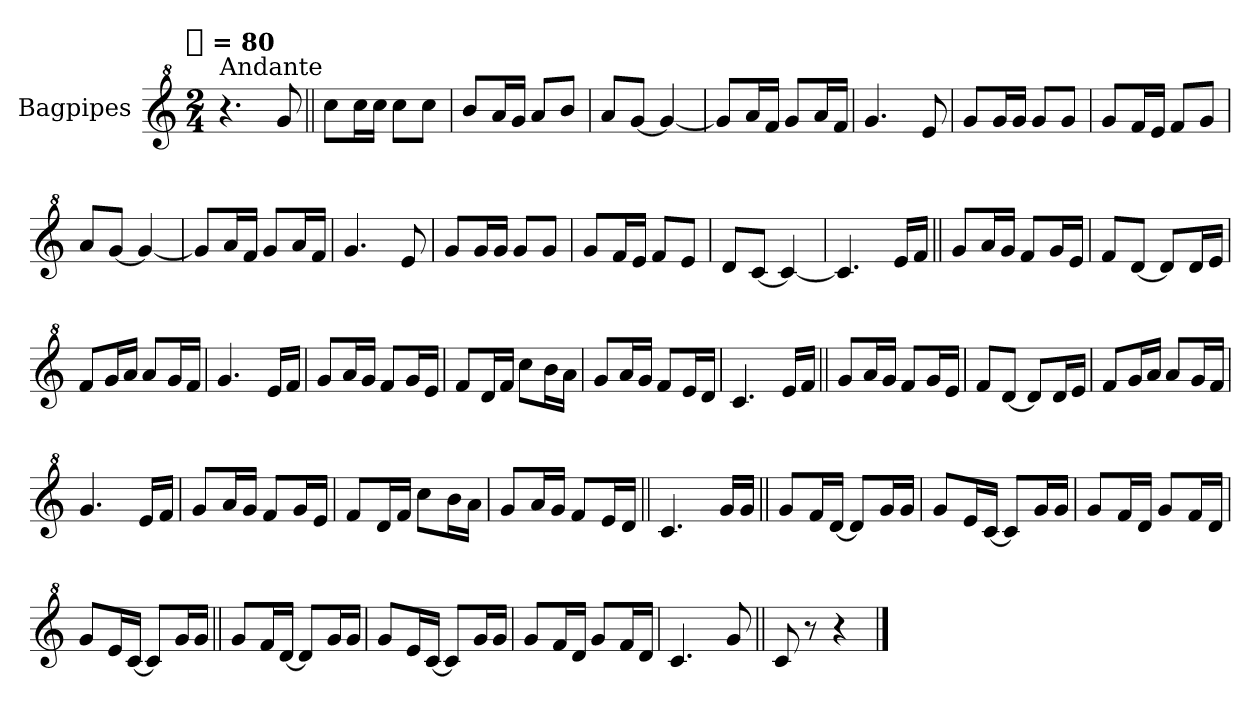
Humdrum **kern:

**kern
*part1
*staff1
*I"Bagpipes
*I'Bag
*clefG^2
*k[]
!!LO:TX:omd:t=[quarter] = 80
*M2/4
*MM80
=1
!LO:TX:a:t=Andante
4.r
8gg
=||
8cccL
16cccL
16cccJJ
8cccL
8cccJ
=
8bbL
16aaL
16ggJJ
8aaL
8bbJ
=
8aaL
[8ggJ
4gg_
=
8ggL]
16aaL
16ffJJ
8ggL
16aaL
16ffJJ
=
4.gg
8ee
=
8ggL
16ggL
16ggJJ
8ggL
8ggJ
=
8ggL
16ffL
16eeJJ
8ffL
8ggJ
=
8aaL
[8ggJ
4gg_
=
8ggL]
16aaL
16ffJJ
8ggL
16aaL
16ffJJ
=
4.gg
8ee
=
8ggL
16ggL
16ggJJ
8ggL
8ggJ
=
8ggL
16ffL
16eeJJ
8ffL
8eeJ
=
8ddL
[8ccJ
4cc_
=
4.cc]
16eeLL
16ffJJ
=||
8ggL
16aaL
16ggJJ
8ffL
16ggL
16eeJJ
=
8ffL
[8ddJ
8ddL]
16ddL
16eeJJ
=
8ffL
16ggL
16aaJJ
8aaL
16ggL
16ffJJ
=
4.gg
16eeLL
16ffJJ
=
8ggL
16aaL
16ggJJ
8ffL
16ggL
16eeJJ
=
8ffL
16ddL
16ffJJ
8cccL
16bbL
16aaJJ
=
8ggL
16aaL
16ggJJ
8ffL
16eeL
16ddJJ
=
4.cc
16eeLL
16ffJJ
=||
8ggL
16aaL
16ggJJ
8ffL
16ggL
16eeJJ
=
8ffL
[8ddJ
8ddL]
16ddL
16eeJJ
=
8ffL
16ggL
16aaJJ
8aaL
16ggL
16ffJJ
=
4.gg
16eeLL
16ffJJ
=
8ggL
16aaL
16ggJJ
8ffL
16ggL
16eeJJ
=
8ffL
16ddL
16ffJJ
8cccL
16bbL
16aaJJ
=
8ggL
16aaL
16ggJJ
8ffL
16eeL
16ddJJ
=||
4.cc
16ggLL
16ggJJ
=||
8ggL
16ffL
[16ddJJ
8ddL]
16ggL
16ggJJ
=
8ggL
16eeL
[16ccJJ
8ccL]
16ggL
16ggJJ
=
8ggL
16ffL
16ddJJ
8ggL
16ffL
16ddJJ
=
8ggL
16eeL
[16ccJJ
8ccL]
16ggL
16ggJJ
=||
8ggL
16ffL
[16ddJJ
8ddL]
16ggL
16ggJJ
=
8ggL
16eeL
[16ccJJ
8ccL]
16ggL
16ggJJ
=
8ggL
16ffL
16ddJJ
8ggL
16ffL
16ddJJ
=
4.cc
8gg
=||
8cc
8r
4r
==
*-
